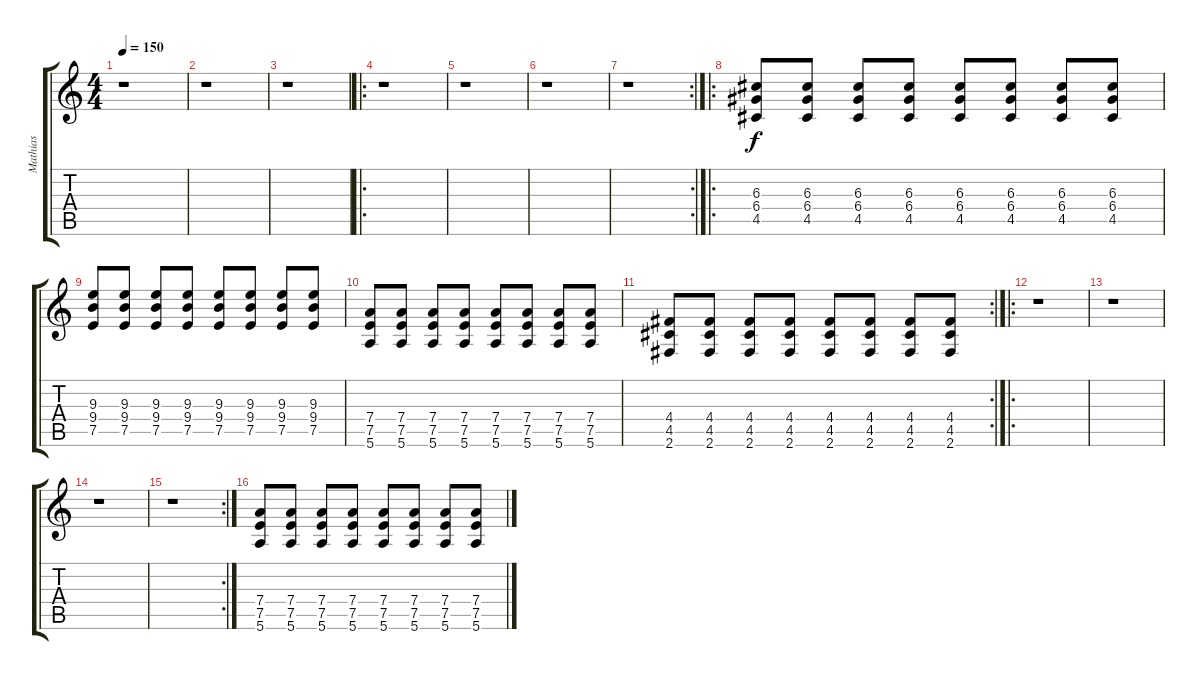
\track ("Mathias" "Mathias") {instrument electricguitarmuted}
\staff {score tabs}
\tuning (E4 B3 G3 D3 A2 E2) {hide}
\ts (4 4)
\tempo 150
\clef g2
\ks c
r.1{dy f instrument electricguitarmuted} |
r.1 |
r.1 |
\ro
r.1 |
r.1 |
r.1 |
\rc 2
r.1 |
\ro
(6.3 6.4 4.5).8 (6.3 6.4 4.5).8 (6.3 6.4 4.5).8 (6.3 6.4 4.5).8 (6.3 6.4 4.5).8 (6.3 6.4 4.5).8 (6.3 6.4 4.5).8 (6.3 6.4 4.5).8 |
(9.3 9.4 7.5).8 (9.3 9.4 7.5).8 (9.3 9.4 7.5).8 (9.3 9.4 7.5).8 (9.3 9.4 7.5).8 (9.3 9.4 7.5).8 (9.3 9.4 7.5).8 (9.3 9.4 7.5).8 |
(7.4 7.5 5.6).8 (7.4 7.5 5.6).8 (7.4 7.5 5.6).8 (7.4 7.5 5.6).8 (7.4 7.5 5.6).8 (7.4 7.5 5.6).8 (7.4 7.5 5.6).8 (7.4 7.5 5.6).8 |
\rc 2
(4.4 4.5 2.6).8 (4.4 4.5 2.6).8 (4.4 4.5 2.6).8 (4.4 4.5 2.6).8 (4.4 4.5 2.6).8 (4.4 4.5 2.6).8 (4.4 4.5 2.6).8 (4.4 4.5 2.6).8 |
\ro
r.1 |
r.1 |
r.1 |
\rc 2
r.1 |
(7.4 7.5 5.6).8 (7.4 7.5 5.6).8 (7.4 7.5 5.6).8 (7.4 7.5 5.6).8 (7.4 7.5 5.6).8 (7.4 7.5 5.6).8 (7.4 7.5 5.6).8 (7.4 7.5 5.6).8
